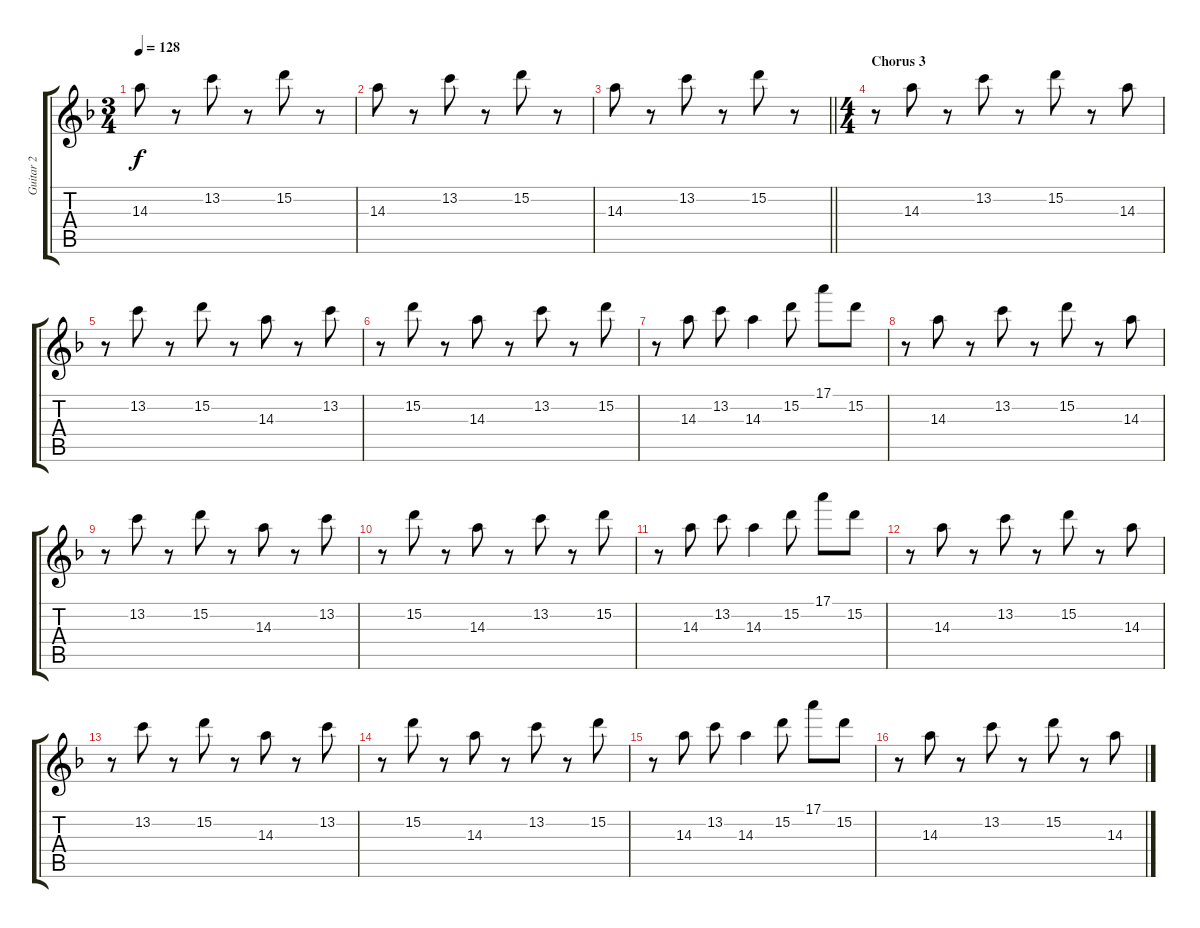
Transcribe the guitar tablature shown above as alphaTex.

\track ("Guitar 2" "Guitar 2") {instrument electricguitarclean}
\staff {score tabs}
\tuning (E4 B3 G3 D3 A2 E2) {hide}
\ts (3 4)
\tempo 128
\clef g2
\ks f
14.3.8{dy f} r.8 13.2.8 r.8 15.2.8 r.8 |
14.3.8 r.8 13.2.8 r.8 15.2.8 r.8 |
\barLineRight lightlight
14.3.8 r.8 13.2.8 r.8 15.2.8 r.8 |
\ts (4 4)
\section ("" "Chorus 3")
r.8 14.3.8 r.8 13.2.8 r.8 15.2.8 r.8 14.3.8 |
r.8 13.2.8 r.8 15.2.8 r.8 14.3.8 r.8 13.2.8 |
r.8 15.2.8 r.8 14.3.8 r.8 13.2.8 r.8 15.2.8 |
r.8 14.3.8 13.2.8 14.3.4 15.2.8 17.1.8 15.2.8 |
r.8 14.3.8 r.8 13.2.8 r.8 15.2.8 r.8 14.3.8 |
r.8 13.2.8 r.8 15.2.8 r.8 14.3.8 r.8 13.2.8 |
r.8 15.2.8 r.8 14.3.8 r.8 13.2.8 r.8 15.2.8 |
r.8 14.3.8 13.2.8 14.3.4 15.2.8 17.1.8 15.2.8 |
r.8 14.3.8 r.8 13.2.8 r.8 15.2.8 r.8 14.3.8 |
r.8 13.2.8 r.8 15.2.8 r.8 14.3.8 r.8 13.2.8 |
r.8 15.2.8 r.8 14.3.8 r.8 13.2.8 r.8 15.2.8 |
r.8 14.3.8 13.2.8 14.3.4 15.2.8 17.1.8 15.2.8 |
r.8 14.3.8 r.8 13.2.8 r.8 15.2.8 r.8 14.3.8
